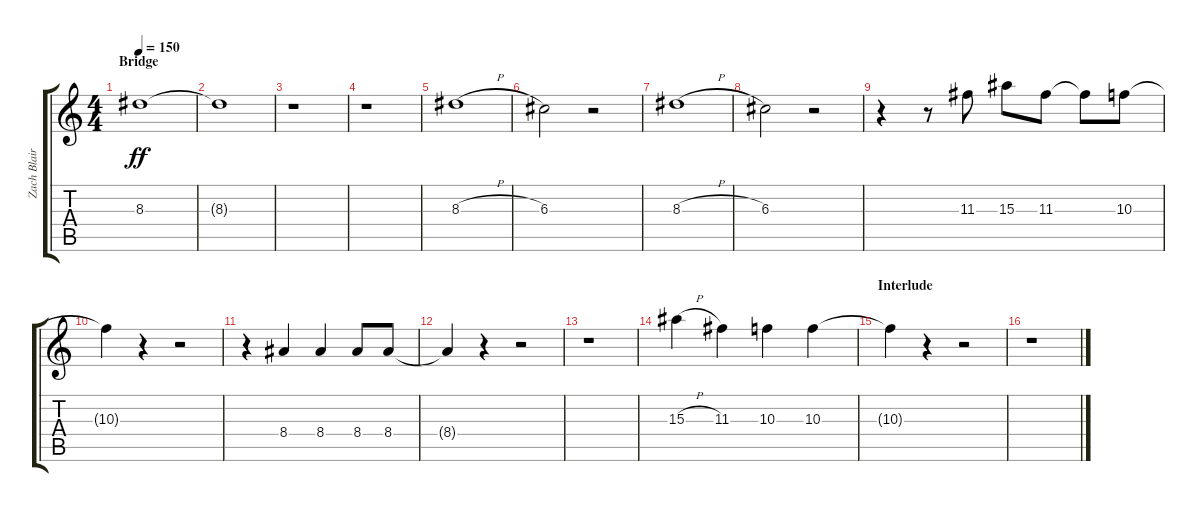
\track ("Zach Blair - Vocals" "Zach Blair") {instrument distortionguitar}
\staff {score tabs}
\tuning (E4 B3 G3 D3 A2 E2) {hide}
\ts (4 4)
\section ("" "Bridge")
\tempo 150
\clef g2
\ks c
8.3{t}.1{dy ff} |
8.3{t}.1 |
r.1 |
r.1 |
8.3{h}.1 |
6.3.2 r.2 |
8.3{h}.1 |
6.3.2 r.2 |
r.4 r.8 11.3.8 15.3.8 11.3.8 11.3{t}.8 10.3.8 |
10.3{t}.4 r.4 r.2 |
r.4 8.4.4 8.4.4 8.4.8 8.4.8 |
8.4{t}.4 r.4 r.2 |
r.1 |
15.3{h}.4 11.3.4 10.3.4 10.3.4 |
\section ("" "Interlude")
10.3{t}.4 r.4 r.2 |
r.1
